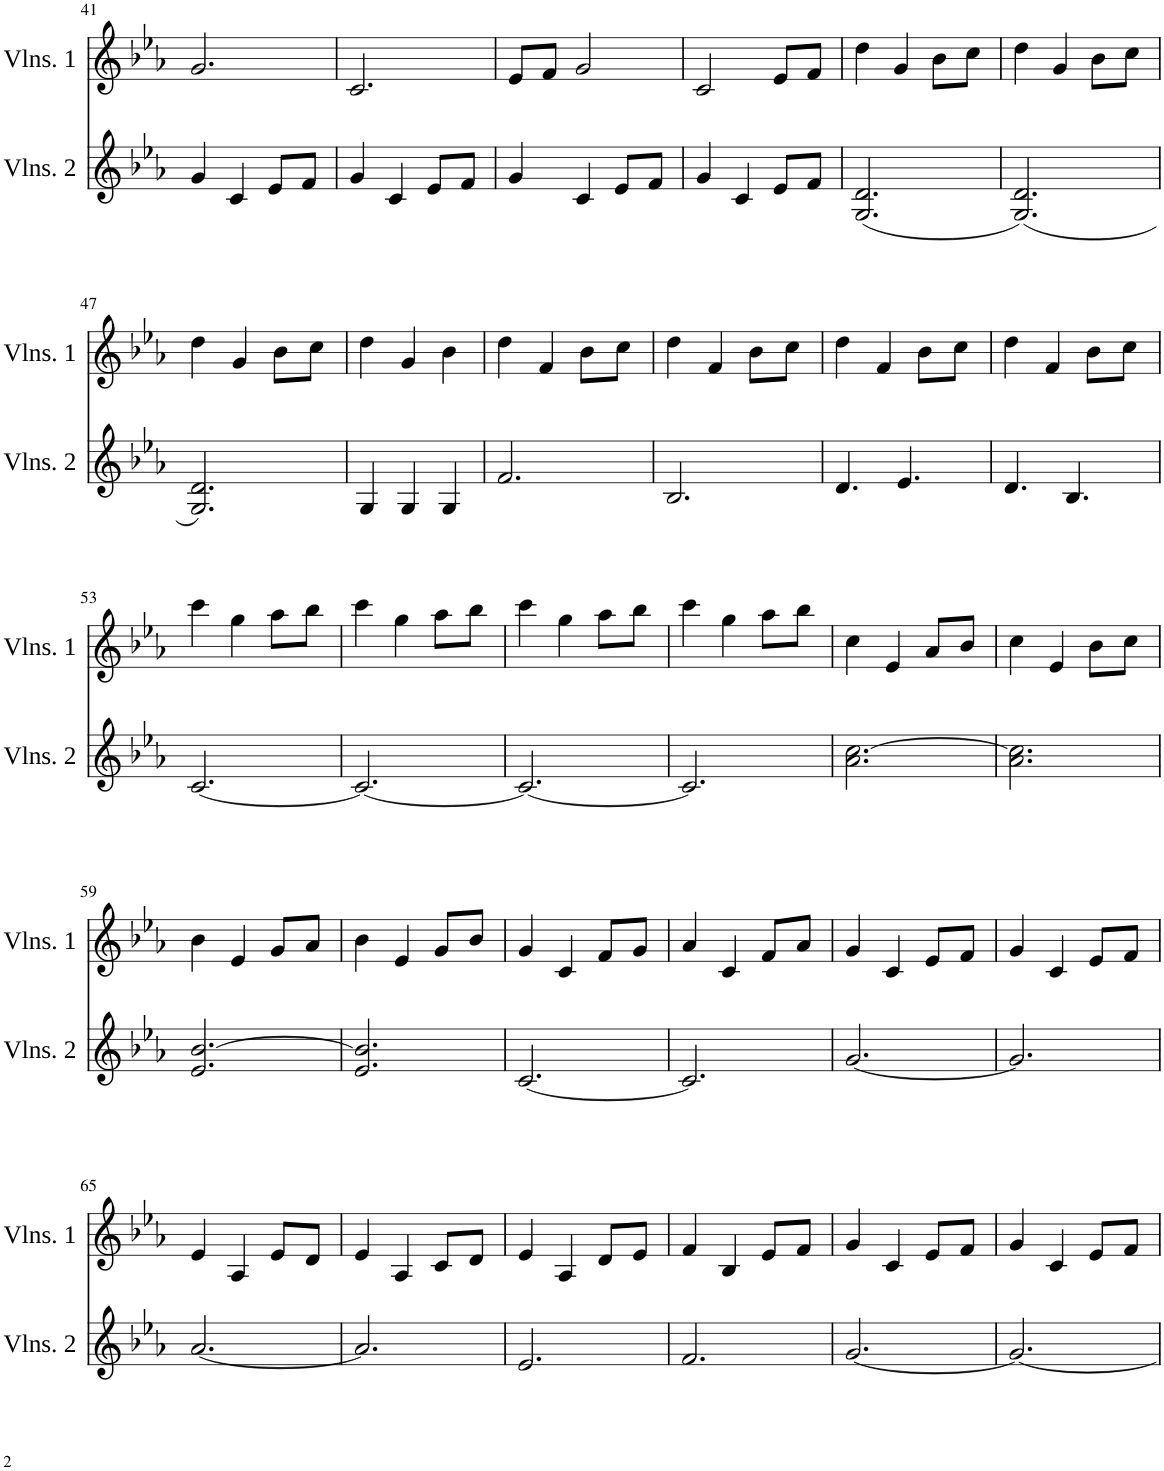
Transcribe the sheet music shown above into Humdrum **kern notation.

**kern	**kern
*part2	*part1
*staff2	*staff1
*I"Violins 2	*I"Violins 1
*I'Vlns. 2	*I'Vlns. 1
!!LO:PB:g=z
*clefG2	*clefG2
*k[b-e-a-]	*k[b-e-a-]
*M6/8	*M6/8
=41	=41
4g/	2.g/
4c/	.
8e-/L	.
8f/J	.
=42	=42
4g/	2.c/
4c/	.
8e-/L	.
8f/J	.
=43	=43
4g/	8e-/L
.	8f/J
4c/	2g/
8e-/L	.
8f/J	.
=44	=44
4g/	2c/
4c/	.
8e-/L	8e-/L
8f/J	8f/J
=45	=45
(2.G/ 2.d/	4dd\
.	4g/
.	8b-\L
.	8cc\J
=46	=46
(2.G/ 2.d/)	4dd\
.	4g/
.	8b-\L
.	8cc\J
!!LO:LB:g=z
=47	=47
2.G/ 2.d/)	4dd\
.	4g/
.	8b-\L
.	8cc\J
=48	=48
4G/	4dd\
4G/	4g/
4G/	4b-\
=49	=49
2.f/	4dd\
.	4f/
.	8b-\L
.	8cc\J
=50	=50
2.B-/	4dd\
.	4f/
.	8b-\L
.	8cc\J
=51	=51
4.d/	4dd\
.	4f/
4.e-/	.
.	8b-\L
.	8cc\J
=52	=52
4.d/	4dd\
.	4f/
4.B-/	.
.	8b-\L
.	8cc\J
!!LO:LB:g=z
=53	=53
[2.c/	4ccc\
.	4gg\
.	8aa-\L
.	8bb-\J
=54	=54
2.c/_	4ccc\
.	4gg\
.	8aa-\L
.	8bb-\J
=55	=55
2.c/_	4ccc\
.	4gg\
.	8aa-\L
.	8bb-\J
=56	=56
2.c/]	4ccc\
.	4gg\
.	8aa-\L
.	8bb-\J
=57	=57
2.a-\ [2.cc\	4cc\
.	4e-/
.	8a-/L
.	8b-/J
=58	=58
2.a-\ 2.cc\]	4cc\
.	4e-/
.	8b-\L
.	8cc\J
!!LO:LB:g=z
=59	=59
2.e-/ [2.b-/	4b-\
.	4e-/
.	8g/L
.	8a-/J
=60	=60
2.e-/ 2.b-/]	4b-\
.	4e-/
.	8g/L
.	8b-/J
=61	=61
[2.c/	4g/
.	4c/
.	8f/L
.	8g/J
=62	=62
2.c/]	4a-/
.	4c/
.	8f/L
.	8a-/J
=63	=63
[2.g/	4g/
.	4c/
.	8e-/L
.	8f/J
=64	=64
2.g/]	4g/
.	4c/
.	8e-/L
.	8f/J
!!LO:LB:g=z
=65	=65
[2.a-/	4e-/
.	4A-/
.	8e-/L
.	8d/J
=66	=66
2.a-/]	4e-/
.	4A-/
.	8c/L
.	8d/J
=67	=67
2.e-/	4e-/
.	4A-/
.	8d/L
.	8e-/J
=68	=68
2.f/	4f/
.	4B-/
.	8e-/L
.	8f/J
=69	=69
[2.g/	4g/
.	4c/
.	8e-/L
.	8f/J
=70	=70
2.g/_	4g/
.	4c/
.	8e-/L
.	8f/J
=	=
*-	*-
